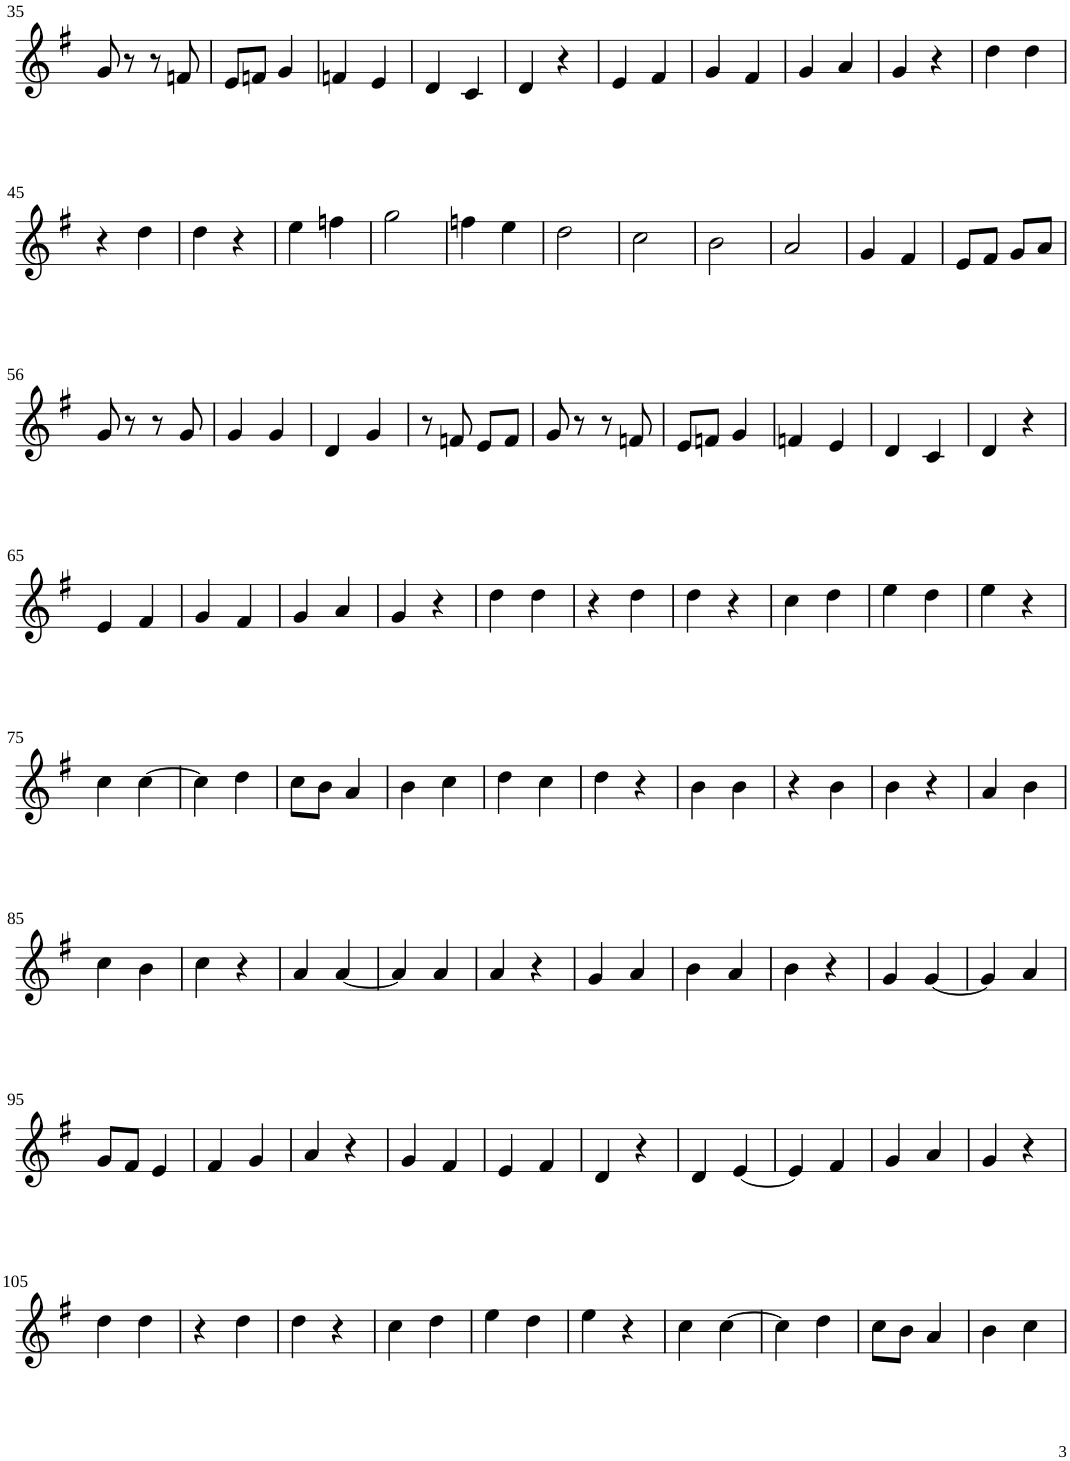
**kern
*part1
*staff1
*I"Violin
!!LO:PB:g=z
*clefG2
*k[f#]
*G:
*M2/4
=35
8g/
8r
8r
8fn/
=36
8e/L
8fn/J
4g/
=37
4fn/
4e/
=38
4d/
4c/
=39
4d/
4r
=40
4e/
4f#/
=41
4g/
4f#/
=42
4g/
4a/
=43
4g/
4r
=44
4dd\
4dd\
!!LO:LB:g=z
=45
4r
4dd\
=46
4dd\
4r
=47
4ee\
4ffn\
=48
2gg\
=49
4ffn\
4ee\
=50
2dd\
=51
2cc\
=52
2b\
=53
2a/
=54
4g/
4f#/
=55
8e/L
8f#/J
8g/L
8a/J
!!LO:LB:g=z
=56
8g/
8r
8r
8g/
=57
4g/
4g/
=58
4d/
4g/
=59
8r
8fn/
8e/L
8f/J
=60
8g/
8r
8r
8fn/
=61
8e/L
8fn/J
4g/
=62
4fn/
4e/
=63
4d/
4c/
=64
4d/
4r
!!LO:LB:g=z
=65
4e/
4f#/
=66
4g/
4f#/
=67
4g/
4a/
=68
4g/
4r
=69
4dd\
4dd\
=70
4r
4dd\
=71
4dd\
4r
=72
4cc\
4dd\
=73
4ee\
4dd\
=74
4ee\
4r
!!LO:LB:g=z
=75
4cc\
[4cc\
=76
4cc\]
4dd\
=77
8cc\L
8b\J
4a/
=78
4b\
4cc\
=79
4dd\
4cc\
=80
4dd\
4r
=81
4b\
4b\
=82
4r
4b\
=83
4b\
4r
=84
4a/
4b\
!!LO:LB:g=z
=85
4cc\
4b\
=86
4cc\
4r
=87
4a/
[4a/
=88
4a/]
4a/
=89
4a/
4r
=90
4g/
4a/
=91
4b\
4a/
=92
4b\
4r
=93
4g/
[4g/
=94
4g/]
4a/
!!LO:LB:g=z
=95
8g/L
8f#/J
4e/
=96
4f#/
4g/
=97
4a/
4r
=98
4g/
4f#/
=99
4e/
4f#/
=100
4d/
4r
=101
4d/
[4e/
=102
4e/]
4f#/
=103
4g/
4a/
=104
4g/
4r
!!LO:LB:g=z
=105
4dd\
4dd\
=106
4r
4dd\
=107
4dd\
4r
=108
4cc\
4dd\
=109
4ee\
4dd\
=110
4ee\
4r
=111
4cc\
[4cc\
=112
4cc\]
4dd\
=113
8cc\L
8b\J
4a/
=114
4b\
4cc\
=
*-
